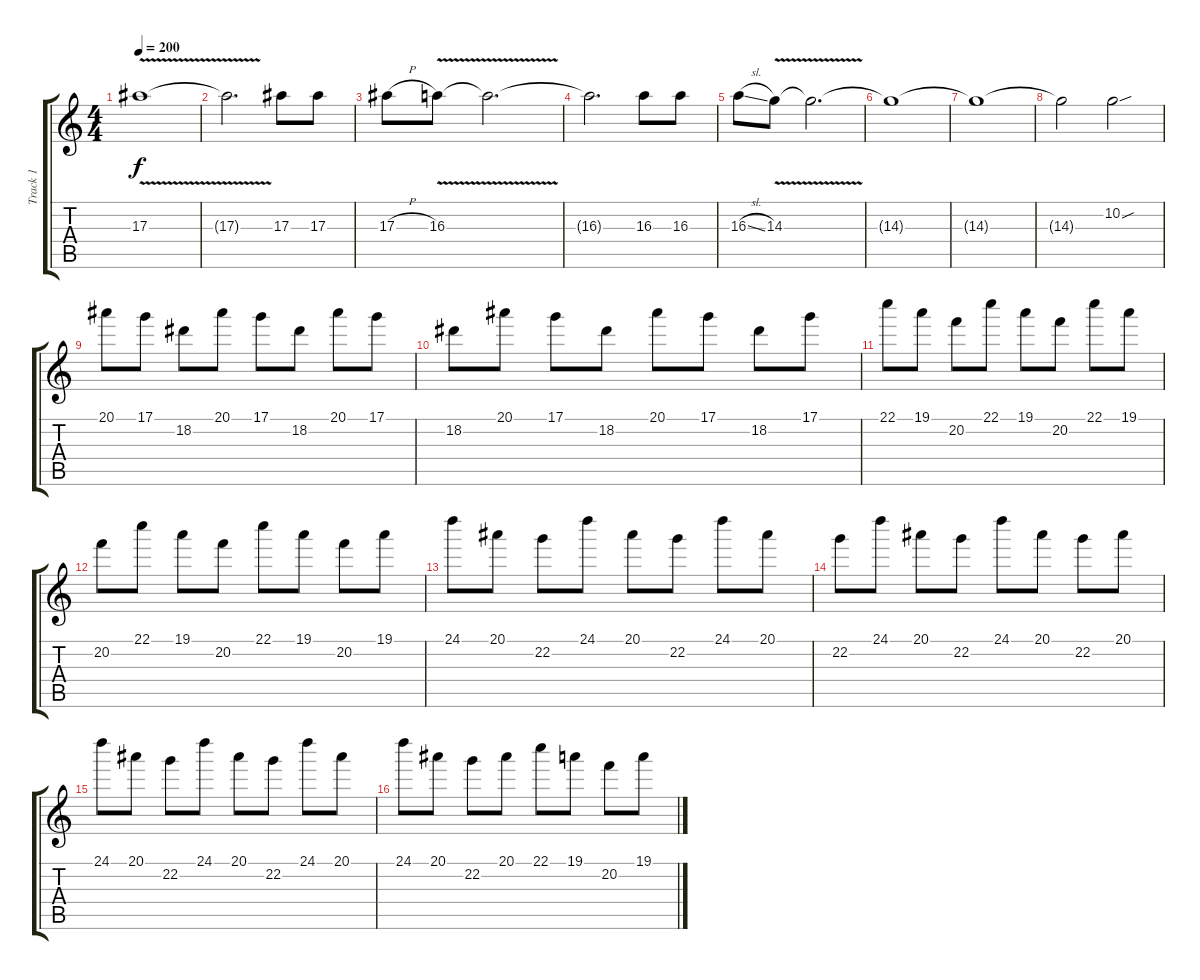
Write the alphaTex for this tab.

\track ("Track 1" "Track 1") {instrument distortionguitar}
\staff {score tabs}
\tuning (D4 A3 F3 C3 G2 D2) {hide}
\ts (4 4)
\tempo 200
\clef g2
\ks c
17.3{v}.1{dy f} |
17.3{t}.2{d} 17.3.8 17.3.8 |
17.3{h}.8 16.3{v}.8 16.3{t}.2{d} |
16.3{t}.2{d} 16.3.8 16.3.8 |
16.3{sl}.8 14.3{v}.8 14.3{t}.2{d} |
14.3{t}.1 |
14.3{t}.1 |
14.3{t}.2 10.2{sou}.2{volume 7} |
20.1.8 17.1.8 18.2.8 20.1.8 17.1.8 18.2.8 20.1.8 17.1.8 |
18.2.8 20.1.8 17.1.8 18.2.8 20.1.8 17.1.8 18.2.8 17.1.8 |
22.1.8 19.1.8 20.2.8 22.1.8 19.1.8 20.2.8 22.1.8 19.1.8 |
20.2.8 22.1.8 19.1.8 20.2.8 22.1.8 19.1.8 20.2.8 19.1.8 |
24.1.8{volume 1} 20.1.8 22.2.8 24.1.8 20.1.8 22.2.8 24.1.8 20.1.8 |
22.2.8 24.1.8 20.1.8 22.2.8 24.1.8 20.1.8 22.2.8 20.1.8 |
24.1.8 20.1.8 22.2.8 24.1.8 20.1.8 22.2.8 24.1.8 20.1.8 |
24.1.8 20.1.8 22.2.8 20.1.8 22.1.8 19.1.8 20.2.8 19.1.8
